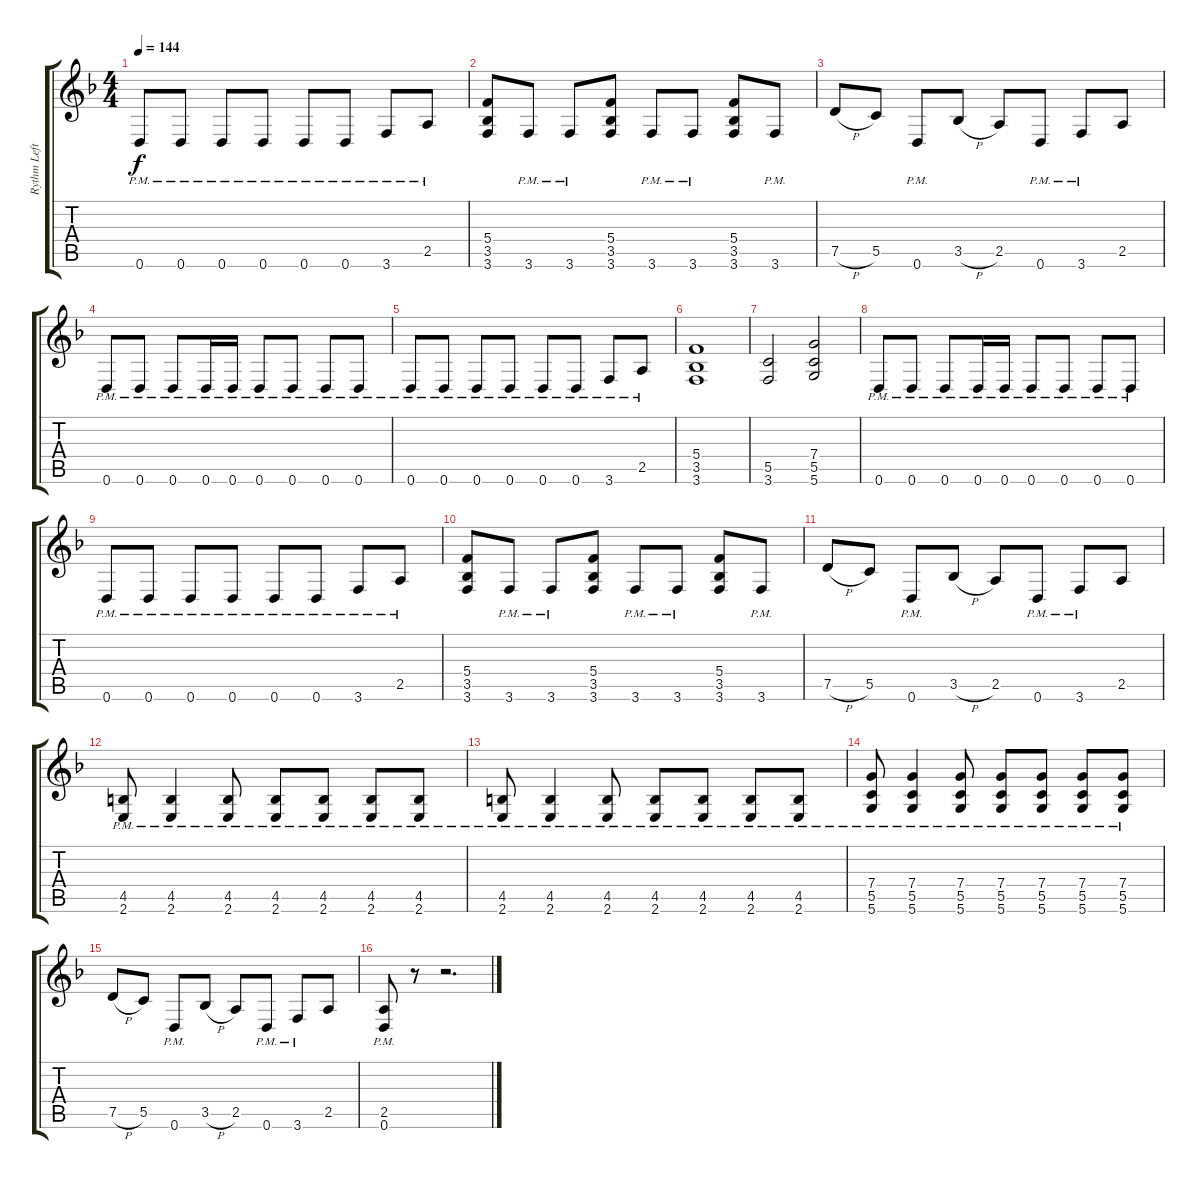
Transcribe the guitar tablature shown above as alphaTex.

\track ("Rythm Left Channel" "Rythm Left") {instrument distortionguitar}
\staff {score tabs}
\tuning (D4 A3 F3 C3 G2 D2) {hide}
\ts (4 4)
\tempo 144
\clef g2
\ks dminor
0.6{pm}.8{dy f} 0.6{pm}.8 0.6{pm}.8 0.6{pm}.8 0.6{pm}.8 0.6{pm}.8 3.6{pm}.8 2.5{pm}.8 |
(5.4 3.5 3.6).8 3.6{pm}.8 3.6{pm}.8 (5.4 3.5 3.6).8 3.6{pm}.8 3.6{pm}.8 (5.4 3.5 3.6).8 3.6{pm}.8 |
7.5{h}.8 5.5.8 0.6{pm}.8 3.5{h}.8 2.5.8 0.6{pm}.8 3.6{pm}.8 2.5.8 |
0.6{pm}.8 0.6{pm}.8 0.6{pm}.8 0.6{pm}.16 0.6{pm}.16 0.6{pm}.8 0.6{pm}.8 0.6{pm}.8 0.6{pm}.8 |
0.6{pm}.8 0.6{pm}.8 0.6{pm}.8 0.6{pm}.8 0.6{pm}.8 0.6{pm}.8 3.6{pm}.8 2.5{pm}.8 |
(5.4 3.5 3.6).1 |
(5.5 3.6).2 (7.4 5.5 5.6).2 |
0.6{pm}.8 0.6{pm}.8 0.6{pm}.8 0.6{pm}.16 0.6{pm}.16 0.6{pm}.8 0.6{pm}.8 0.6{pm}.8 0.6{pm}.8 |
0.6{pm}.8 0.6{pm}.8 0.6{pm}.8 0.6{pm}.8 0.6{pm}.8 0.6{pm}.8 3.6{pm}.8 2.5{pm}.8 |
(5.4 3.5 3.6).8 3.6{pm}.8 3.6{pm}.8 (5.4 3.5 3.6).8 3.6{pm}.8 3.6{pm}.8 (5.4 3.5 3.6).8 3.6{pm}.8 |
7.5{h}.8 5.5.8 0.6{pm}.8 3.5{h}.8 2.5.8 0.6{pm}.8 3.6{pm}.8 2.5.8 |
(4.5{pm} 2.6{pm}).8 (4.5{pm} 2.6{pm}).4 (4.5{pm} 2.6{pm}).8 (4.5{pm} 2.6{pm}).8 (4.5{pm} 2.6{pm}).8 (4.5{pm} 2.6{pm}).8 (4.5{pm} 2.6{pm}).8 |
(4.5{pm} 2.6{pm}).8 (4.5{pm} 2.6{pm}).4 (4.5{pm} 2.6{pm}).8 (4.5{pm} 2.6{pm}).8 (4.5{pm} 2.6{pm}).8 (4.5{pm} 2.6{pm}).8 (4.5{pm} 2.6{pm}).8 |
(7.4{pm} 5.5{pm} 5.6{pm}).8 (7.4{pm} 5.5{pm} 5.6{pm}).4 (7.4{pm} 5.5{pm} 5.6{pm}).8 (7.4{pm} 5.5{pm} 5.6{pm}).8 (7.4{pm} 5.5{pm} 5.6{pm}).8 (7.4{pm} 5.5{pm} 5.6{pm}).8 (7.4{pm} 5.5{pm} 5.6{pm}).8 |
7.5{h}.8 5.5.8 0.6{pm}.8 3.5{h}.8 2.5.8 0.6{pm}.8 3.6{pm}.8 2.5.8 |
(2.5{pm} 0.6{pm}).8 r.8 r.2{d}
